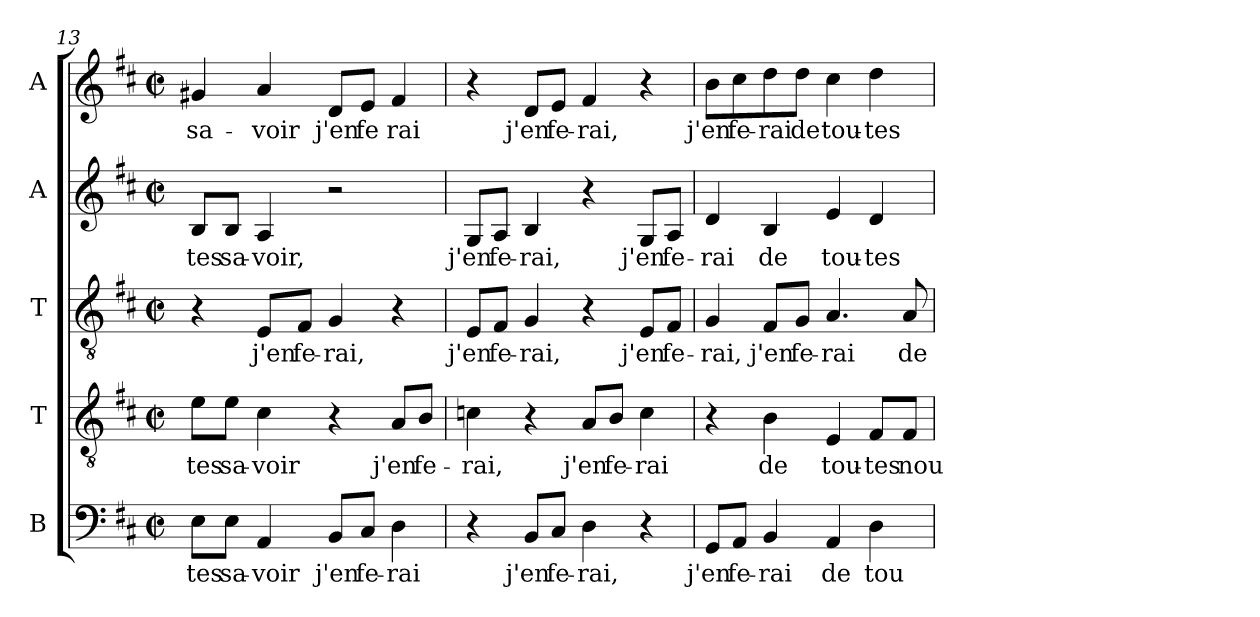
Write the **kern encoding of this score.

**kern	**text	**kern	**text	**kern	**text	**kern	**text	**kern	**text
*part5	*part5	*part4	*part4	*part3	*part3	*part2	*part2	*part1	*part1
*staff5	*staff5	*staff4	*staff4	*staff3	*staff3	*staff2	*staff2	*staff1	*staff1
*I"B	*	*I"T	*	*I"T	*	*I"A	*	*I"A	*
*clefF4	*	*clefGv2	*	*clefGv2	*	*clefG2	*	*clefG2	*
*k[f#c#]	*	*k[f#c#]	*	*k[f#c#]	*	*k[f#c#]	*	*k[f#c#]	*
*D:	*	*D:	*	*D:	*	*D:	*	*D:	*
*M2/2	*	*M2/2	*	*M2/2	*	*M2/2	*	*M2/2	*
*met(c|)	*	*met(c|)	*	*met(c|)	*	*met(c|)	*	*met(c|)	*
=13	=13	=13	=13	=13	=13	=13	=13	=13	=13
!	!LO:LY:b:color=#000000	!	!	!	!	!	!	!	!
!	!	!	!LO:LY:b:color=#000000	!	!	!	!	!	!
!	!	!	!	!	!	!	!LO:LY:b:color=#000000	!	!
!	!	!	!	!	!	!	!	!	!LO:LY:b:color=#000000
8Ei\L	tes	8ei\L	tes	4r	.	8Bi/L	tes	4g#Xi/	sa-
!	!LO:LY:b:color=#000000	!	!	!	!	!	!	!	!
!	!	!	!LO:LY:b:color=#000000	!	!	!	!	!	!
!	!	!	!	!	!	!	!LO:LY:b:color=#000000	!	!
8Ei\J	sa-	8ei\J	sa-	.	.	8Bi/J	sa-	.	.
!	!LO:LY:b:color=#000000	!	!	!	!	!	!	!	!
!	!	!	!LO:LY:b:color=#000000	!	!	!	!	!	!
!	!	!	!	!	!LO:LY:b:color=#000000	!	!	!	!
!	!	!	!	!	!	!	!LO:LY:b:color=#000000	!	!
!	!	!	!	!	!	!	!	!	!LO:LY:b:color=#000000
4AAi/	voir	4c#i\	voir	8Ei/L	j'en	4Ai/	voir,	4ai/	voir
!	!	!	!	!	!LO:LY:b:color=#000000	!	!	!	!
.	.	.	.	8F#i/J	fe-	.	.	.	.
!	!LO:LY:b:color=#000000	!	!	!	!	!	!	!	!
!	!	!	!	!	!LO:LY:b:color=#000000	!	!	!	!
!	!	!	!	!	!	!	!	!	!LO:LY:b:color=#000000
8BBi/L	j'en	4r	.	4Gi/	rai,	2r	.	8di/L	j'en
!	!LO:LY:b:color=#000000	!	!	!	!	!	!	!	!
!	!	!	!	!	!	!	!	!	!LO:LY:b:color=#000000
8C#i/J	fe-	.	.	.	.	.	.	8ei/J	fe
!	!LO:LY:b:color=#000000	!	!	!	!	!	!	!	!
!	!	!	!LO:LY:b:color=#000000	!	!	!	!	!	!
!	!	!	!	!	!	!	!	!	!LO:LY:b:color=#000000
4Di\	-rai	8Ai/L	j'en	4r	.	.	.	4f#i/	rai
!	!	!	!LO:LY:b:color=#000000	!	!	!	!	!	!
.	.	8Bi/J	fe-	.	.	.	.	.	.
=14	=14	=14	=14	=14	=14	=14	=14	=14	=14
!	!	!	!LO:LY:b:color=#000000	!	!	!	!	!	!
!	!	!	!	!	!LO:LY:b:color=#000000	!	!	!	!
!	!	!	!	!	!	!	!LO:LY:b:color=#000000	!	!
4r	.	4cni\	rai,	8Ei/L	j'en	8Gi/L	j'en	4r	.
!	!	!	!	!	!LO:LY:b:color=#000000	!	!	!	!
!	!	!	!	!	!	!	!LO:LY:b:color=#000000	!	!
.	.	.	.	8F#i/J	fe-	8Ai/J	fe-	.	.
!	!LO:LY:b:color=#000000	!	!	!	!	!	!	!	!
!	!	!	!	!	!LO:LY:b:color=#000000	!	!	!	!
!	!	!	!	!	!	!	!LO:LY:b:color=#000000	!	!
!	!	!	!	!	!	!	!	!	!LO:LY:b:color=#000000
8BBi/L	j'en	4r	.	4Gi/	rai,	4Bi/	rai,	8di/L	j'en
!	!LO:LY:b:color=#000000	!	!	!	!	!	!	!	!
!	!	!	!	!	!	!	!	!	!LO:LY:b:color=#000000
8C#i/J	fe-	.	.	.	.	.	.	8ei/J	fe-
!	!LO:LY:b:color=#000000	!	!	!	!	!	!	!	!
!	!	!	!LO:LY:b:color=#000000	!	!	!	!	!	!
!	!	!	!	!	!	!	!	!	!LO:LY:b:color=#000000
4Di\	rai,	8Ai/L	j'en	4r	.	4r	.	4f#i/	rai,
!	!	!	!LO:LY:b:color=#000000	!	!	!	!	!	!
.	.	8Bi/J	fe-	.	.	.	.	.	.
!	!	!	!LO:LY:b:color=#000000	!	!	!	!	!	!
!	!	!	!	!	!LO:LY:b:color=#000000	!	!	!	!
!	!	!	!	!	!	!	!LO:LY:b:color=#000000	!	!
4r	.	4ci\	rai	8Ei/L	j'en	8Gi/L	j'en	4r	.
!	!	!	!	!	!LO:LY:b:color=#000000	!	!	!	!
!	!	!	!	!	!	!	!LO:LY:b:color=#000000	!	!
.	.	.	.	8F#i/J	fe-	8Ai/J	fe-	.	.
!!LO:PB:g=z
=15	=15	=15	=15	=15	=15	=15	=15	=15	=15
!	!LO:LY:b:color=#000000	!	!	!	!	!	!	!	!
!	!	!	!	!	!LO:LY:b:color=#000000	!	!	!	!
!	!	!	!	!	!	!	!LO:LY:b:color=#000000	!	!
!	!	!	!	!	!	!	!	!	!LO:LY:b:color=#000000
8GGi/L	j'en	4r	.	4Gi/	rai,	4di/	rai	8bi\L	j'en
!	!LO:LY:b:color=#000000	!	!	!	!	!	!	!	!
!	!	!	!	!	!	!	!	!	!LO:LY:b:color=#000000
8AAi/J	fe-	.	.	.	.	.	.	8cc#i\	fe-
!	!LO:LY:b:color=#000000	!	!	!	!	!	!	!	!
!	!	!	!LO:LY:b:color=#000000	!	!	!	!	!	!
!	!	!	!	!	!LO:LY:b:color=#000000	!	!	!	!
!	!	!	!	!	!	!	!LO:LY:b:color=#000000	!	!
!	!	!	!	!	!	!	!	!	!LO:LY:b:color=#000000
4BBi/	rai	4Bi\	de	8F#i/L	j'en	4Bi/	de	8ddi\	rai
!	!	!	!	!	!LO:LY:b:color=#000000	!	!	!	!
!	!	!	!	!	!	!	!	!	!LO:LY:b:color=#000000
.	.	.	.	8Gi/J	fe-	.	.	8ddi\J	de
!	!LO:LY:b:color=#000000	!	!	!	!	!	!	!	!
!	!	!	!LO:LY:b:color=#000000	!	!	!	!	!	!
!	!	!	!	!	!LO:LY:b:color=#000000	!	!	!	!
!	!	!	!	!	!	!	!LO:LY:b:color=#000000	!	!
!	!	!	!	!	!	!	!	!	!LO:LY:b:color=#000000
4AAi/	de	4Ei/	tou-	4.Ai/	rai	4ei/	tou-	4cc#i\	tou-
!	!LO:LY:b:color=#000000	!	!	!	!	!	!	!	!
!	!	!	!LO:LY:b:color=#000000	!	!	!	!	!	!
!	!	!	!	!	!	!	!LO:LY:b:color=#000000	!	!
!	!	!	!	!	!	!	!	!	!LO:LY:b:color=#000000
4Di\	tou-	8F#i/L	tes	.	.	4di/	tes	4ddi\	tes
!	!	!	!LO:LY:b:color=#000000	!	!	!	!	!	!
!	!	!	!	!	!LO:LY:b:color=#000000	!	!	!	!
.	.	8F#i/J	nou-	8Ai/	de	.	.	.	.
=	=	=	=	=	=	=	=	=	=
*-	*-	*-	*-	*-	*-	*-	*-	*-	*-
